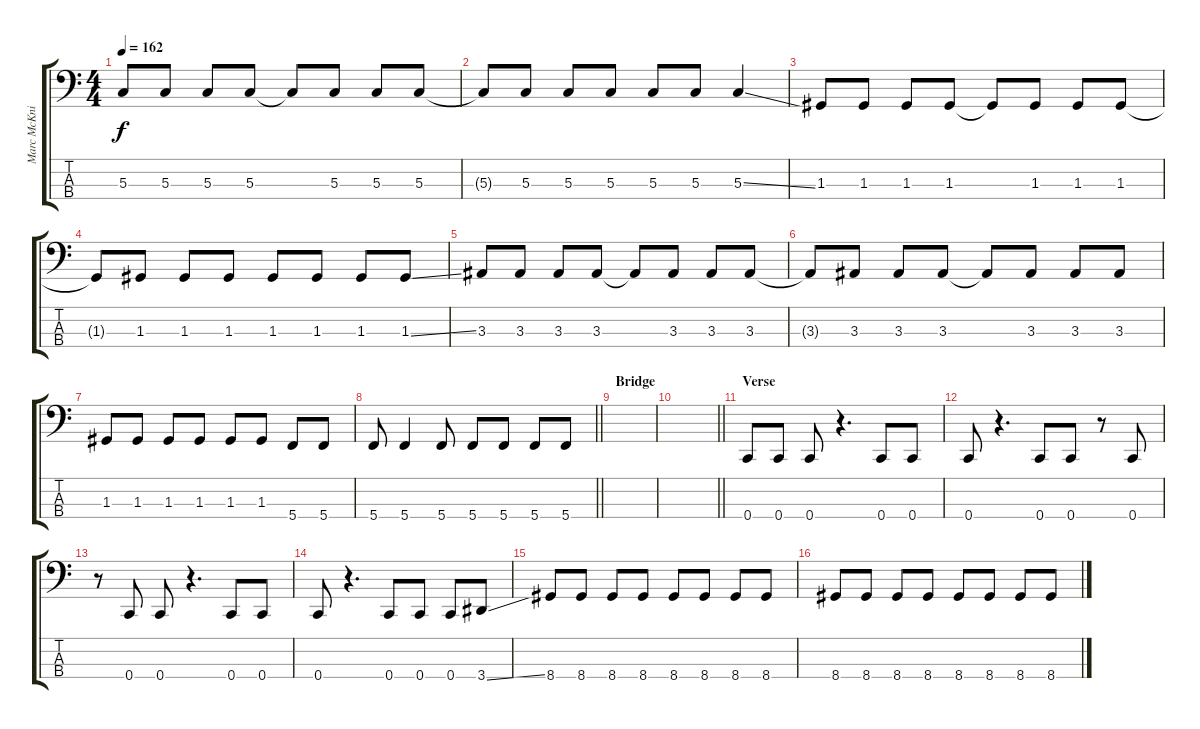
\track ("Marc McKnight" "Marc McKni") {instrument electricbasspick}
\staff {score tabs}
\tuning (F2 C2 G1 C1) {hide}
\ts (4 4)
\tempo 162
\clef f4
\ks c
5.3.8{dy f} 5.3.8 5.3.8 5.3.8 5.3{t}.8 5.3.8 5.3.8 5.3.8 |
5.3{t}.8 5.3.8 5.3.8 5.3.8 5.3.8 5.3.8 5.3{ss}.4 |
1.3.8 1.3.8 1.3.8 1.3.8 1.3{t}.8 1.3.8 1.3.8 1.3.8 |
1.3{t}.8 1.3.8 1.3.8 1.3.8 1.3.8 1.3.8 1.3.8 1.3{ss}.8 |
3.3.8 3.3.8 3.3.8 3.3.8 3.3{t}.8 3.3.8 3.3.8 3.3.8 |
3.3{t}.8 3.3.8 3.3.8 3.3.8 3.3{t}.8 3.3.8 3.3.8 3.3.8 |
1.3.8 1.3.8 1.3.8 1.3.8 1.3.8 1.3.8 5.4.8 5.4.8 |
\barLineRight lightlight
5.4.8 5.4.4 5.4.8 5.4.8 5.4.8 5.4.8 5.4.8 |
\section ("" "Bridge")
|
\barLineRight lightlight
|
\section ("" "Verse")
0.4.8 0.4.8 0.4.8 r.4{d} 0.4.8 0.4.8 |
0.4.8 r.4{d} 0.4.8 0.4.8 r.8 0.4.8 |
r.8 0.4.8 0.4.8 r.4{d} 0.4.8 0.4.8 |
0.4.8 r.4{d} 0.4.8 0.4.8 0.4.8 3.4{ss}.8 |
8.4.8 8.4.8 8.4.8 8.4.8 8.4.8 8.4.8 8.4.8 8.4.8 |
8.4.8 8.4.8 8.4.8 8.4.8 8.4.8 8.4.8 8.4.8 8.4.8
